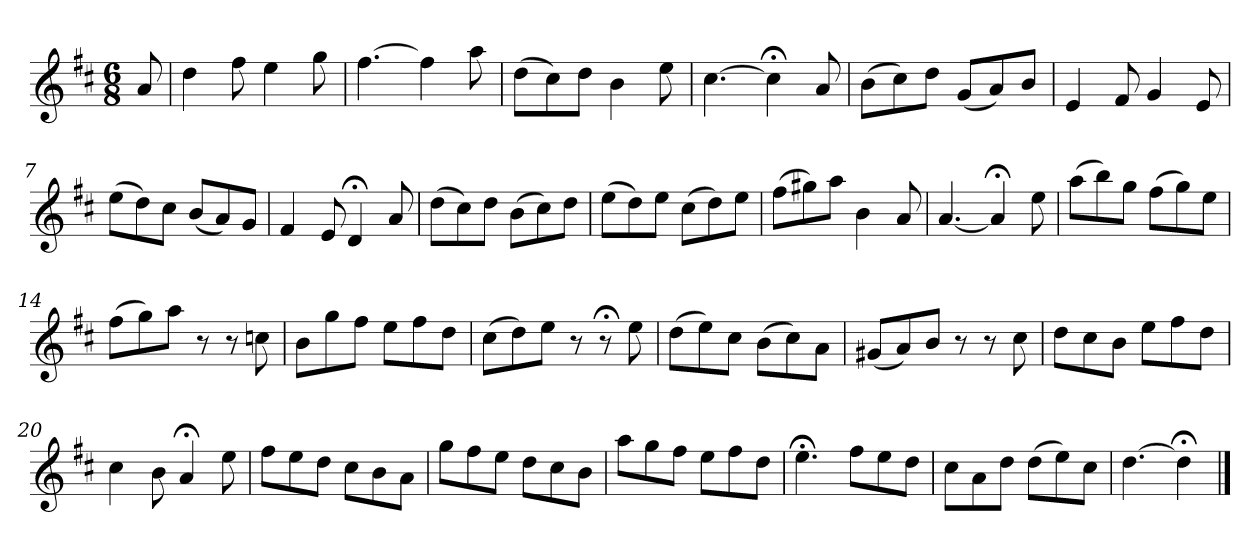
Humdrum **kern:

**kern
*part1
*staff1
*k[f#c#]
*D:
*M6/8
*MM120
=
8a
=1
4dd
8ff#
4ee
8gg
=2
[4.ff#
4ff#]
8aa
=3
(8ddL
8cc#)
8ddJ
4b
8ee
=4
[4.cc#
4cc#;<]
8a
=5
(8bL
8cc#)
8ddJ
(8gL
8a)
8bJ
=6
4e
8f#
4g
8e
=7
(8eeL
8dd)
8cc#J
(8bL
8a)
8gJ
=8
4f#
8e
4d;<
8a
=9
(8ddL
8cc#)
8ddJ
(8bL
8cc#)
8ddJ
=10
(8eeL
8dd)
8eeJ
(8cc#L
8dd)
8eeJ
=11
(8ff#L
8gg#X)
8aaJ
4b
8a
=12
[4.a
4a;<]
8ee
=13
(8aaL
8bb)
8ggJ
(8ff#L
8gg)
8eeJ
=14
(8ff#L
8gg)
8aaJ
8r
8r
8ccn
=15
8bL
8gg
8ff#J
8eeL
8ff#
8ddJ
=16
(8cc#L
8dd)
8eeJ
8r
8r;<
8ee
=17
(8ddL
8ee)
8cc#J
(8bL
8cc#)
8aJ
=18
(8g#XL
8a)
8bJ
8r
8r
8cc#
=19
8ddL
8cc#
8bJ
8eeL
8ff#
8ddJ
=20
4cc#
8b
4a;<
8ee
=21
8ff#L
8ee
8ddJ
8cc#L
8b
8aJ
=22
8ggL
8ff#
8eeJ
8ddL
8cc#
8bJ
=23
8aaL
8gg
8ff#J
8eeL
8ff#
8ddJ
=24
4.ee;<
8ff#L
8ee
8ddJ
=25
8cc#L
8a
8ddJ
(8ddL
8ee)
8cc#J
=26
[4.dd
4dd;<]
==
*-
